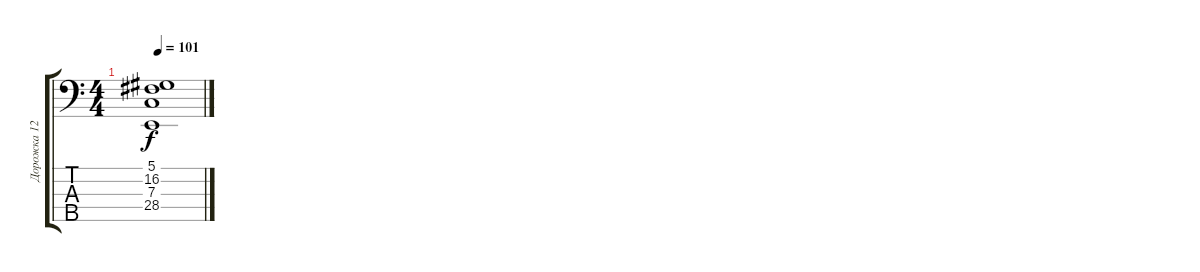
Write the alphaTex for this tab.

\track ("Дорожка 12" "Дорожка 12") {instrument churchorgan}
\staff {score tabs}
\tuning (G2 D2 A1 E1 B0) {hide}
\ts (4 4)
\tempo 101
\clef f4
\ks c
(5.1{t} 16.2{t} 7.3{t} 28.4{t}).1{dy f}
